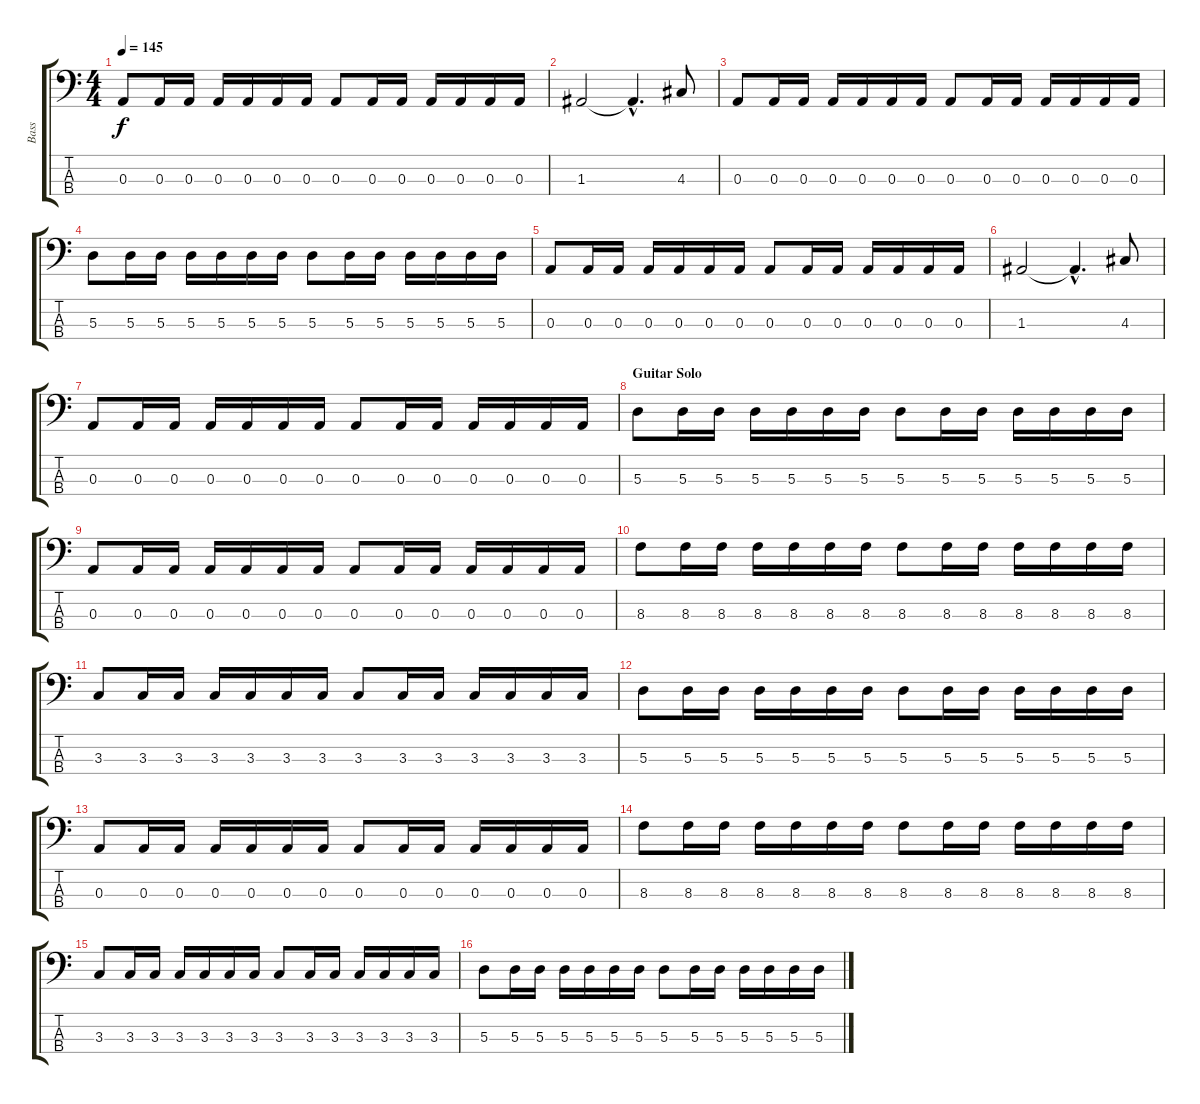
\track ("Bass" "Bass") {instrument electricbassfinger}
\staff {score tabs}
\tuning (G2 D2 A1 E1) {hide}
\ts (4 4)
\tempo 145
\clef f4
\ks c
0.3.8{dy f} 0.3.16 0.3.16 0.3.16 0.3.16 0.3.16 0.3.16 0.3.8 0.3.16 0.3.16 0.3.16 0.3.16 0.3.16 0.3.16 |
1.3.2 1.3{hac t}.4{d} 4.3.8 |
0.3.8 0.3.16 0.3.16 0.3.16 0.3.16 0.3.16 0.3.16 0.3.8 0.3.16 0.3.16 0.3.16 0.3.16 0.3.16 0.3.16 |
5.3.8 5.3.16 5.3.16 5.3.16 5.3.16 5.3.16 5.3.16 5.3.8 5.3.16 5.3.16 5.3.16 5.3.16 5.3.16 5.3.16 |
0.3.8 0.3.16 0.3.16 0.3.16 0.3.16 0.3.16 0.3.16 0.3.8 0.3.16 0.3.16 0.3.16 0.3.16 0.3.16 0.3.16 |
1.3.2 1.3{hac t}.4{d} 4.3.8 |
0.3.8 0.3.16 0.3.16 0.3.16 0.3.16 0.3.16 0.3.16 0.3.8 0.3.16 0.3.16 0.3.16 0.3.16 0.3.16 0.3.16 |
\section ("" "Guitar Solo")
5.3.8 5.3.16 5.3.16 5.3.16 5.3.16 5.3.16 5.3.16 5.3.8 5.3.16 5.3.16 5.3.16 5.3.16 5.3.16 5.3.16 |
0.3.8 0.3.16 0.3.16 0.3.16 0.3.16 0.3.16 0.3.16 0.3.8 0.3.16 0.3.16 0.3.16 0.3.16 0.3.16 0.3.16 |
8.3.8 8.3.16 8.3.16 8.3.16 8.3.16 8.3.16 8.3.16 8.3.8 8.3.16 8.3.16 8.3.16 8.3.16 8.3.16 8.3.16 |
3.3.8 3.3.16 3.3.16 3.3.16 3.3.16 3.3.16 3.3.16 3.3.8 3.3.16 3.3.16 3.3.16 3.3.16 3.3.16 3.3.16 |
5.3.8 5.3.16 5.3.16 5.3.16 5.3.16 5.3.16 5.3.16 5.3.8 5.3.16 5.3.16 5.3.16 5.3.16 5.3.16 5.3.16 |
0.3.8 0.3.16 0.3.16 0.3.16 0.3.16 0.3.16 0.3.16 0.3.8 0.3.16 0.3.16 0.3.16 0.3.16 0.3.16 0.3.16 |
8.3.8 8.3.16 8.3.16 8.3.16 8.3.16 8.3.16 8.3.16 8.3.8 8.3.16 8.3.16 8.3.16 8.3.16 8.3.16 8.3.16 |
3.3.8 3.3.16 3.3.16 3.3.16 3.3.16 3.3.16 3.3.16 3.3.8 3.3.16 3.3.16 3.3.16 3.3.16 3.3.16 3.3.16 |
5.3.8 5.3.16 5.3.16 5.3.16 5.3.16 5.3.16 5.3.16 5.3.8 5.3.16 5.3.16 5.3.16 5.3.16 5.3.16 5.3.16
